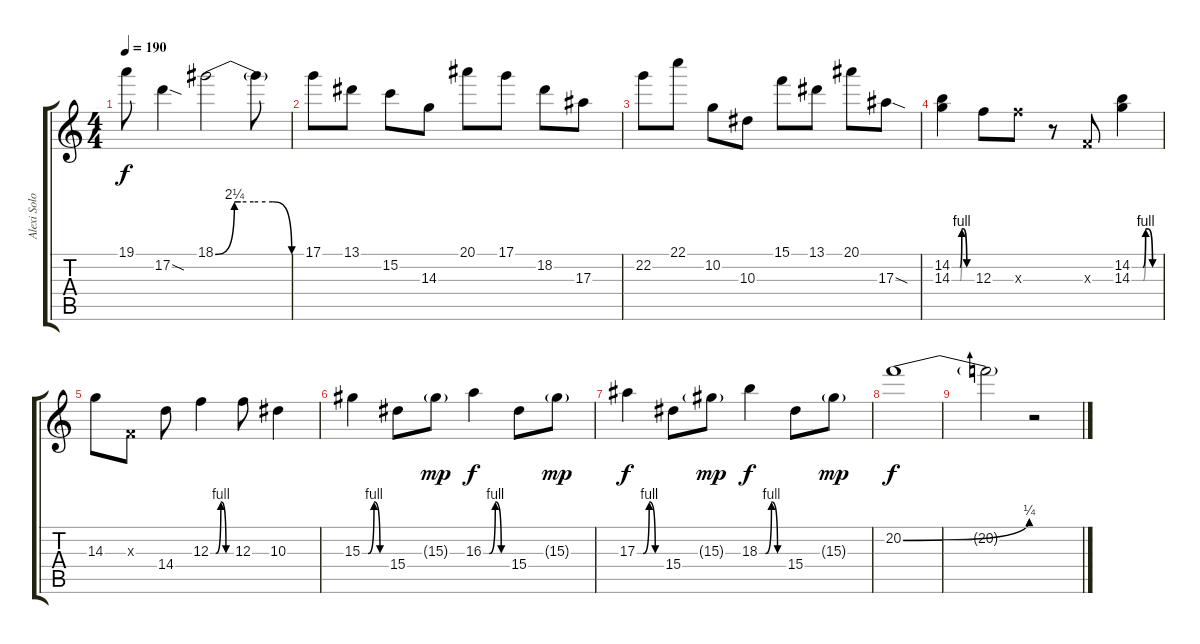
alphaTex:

\track ("Alexi Solo" "Alexi Solo") {instrument distortionguitar}
\staff {score tabs}
\tuning (D4 A3 F3 C3 G2 C2) {hide}
\ts (4 4)
\tempo 190
\clef g2
\ks c
19.1.8{dy f} 17.2{sod}.4 18.1{be (custom 0 0 15 9 20 9 30 9 45 9 60 0)}.2 18.1{t}.8 |
17.1.8 13.1.8 15.2.8 14.3.8 20.1.8 17.1.8 18.2.8 17.3.8 |
22.2.8 22.1.8 10.2.8 10.3.8 15.1.8 13.1.8 20.1.8 17.3{sod}.8 |
(14.2{be (custom 0 0 15 0 24 0 30 4 34 4 45 0 60 0)} 14.3{be (custom 0 0 10 0 15 0 25 0 30 4 36 4 45 0 60 0)}).4 12.3.8 12.3{x}.8 r.8 0.3{x}.8 (14.2{be (custom 0 0 24 0 30 4 35 4 45 0 60 0)} 14.3{be (custom 0 0 25 0 30 4 34 4 45 0 60 0)}).4 |
14.3.8 0.3{x}.8 14.4.8 12.3{be (custom 0 0 15 0 30 4 45 0 60 0)}.4 12.3.8 10.3.4 |
15.3{be (custom 0 0 15 0 30 4 45 0 60 0)}.4 15.4.8 15.3{g}.8{dy mp} 16.3{be (custom 0 0 15 0 30 4 45 0 60 0)}.4{dy f} 15.4.8 15.3{g}.8{dy mp} |
17.3{be (custom 0 0 15 0 30 4 45 0 60 0)}.4{dy f} 15.4.8 15.3{g}.8{dy mp} 18.3{be (custom 0 0 15 0 30 4 45 0 60 0)}.4{dy f} 15.4.8 15.3{g}.8{dy mp} |
20.2{be (bend 0 0 60 1)}.1{dy f} |
20.2{t}.2 r.2
